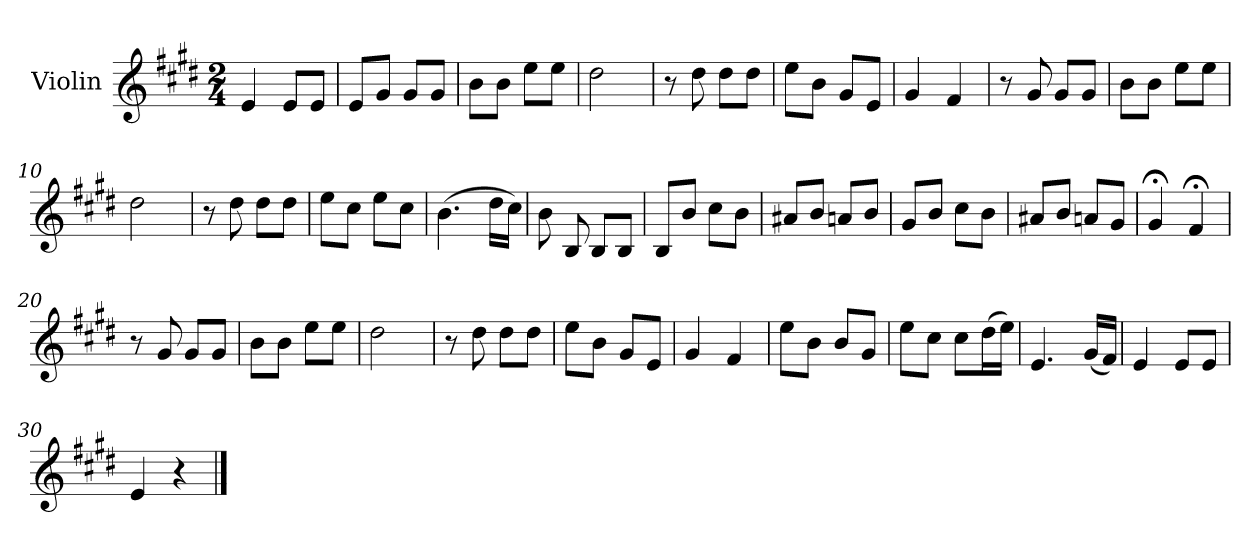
**kern
*part1
*staff1
*I"Violin
*I'Vln.
*clefG2
*k[f#c#g#d#]
*M2/4
=1
4e/
8e/L
8e/J
=2
8e/L
8g#/J
8g#/L
8g#/J
=3
8b\L
8b\J
8ee\L
8ee\J
=4
2dd#\
=5
8r
8dd#\
8dd#\L
8dd#\J
=6
8ee\L
8b\J
8g#/L
8e/J
=7
4g#/
4f#/
=8
8r
8g#/
8g#/L
8g#/J
!!LO:LB:g=z
=9
8b\L
8b\J
8ee\L
8ee\J
=10
2dd#\
=11
8r
8dd#\
8dd#\L
8dd#\J
=12
8ee\L
8cc#\J
8ee\L
8cc#\J
=13
(>4.b\
16dd#\LL
16cc#\JJ)
=14
8b\
8B/
8B/L
8B/J
=15
8B/L
8b/J
8cc#\L
8b\J
=16
8a#X/L
8b/J
8an/L
8b/J
!!LO:LB:g=z
=17
8g#/L
8b/J
8cc#\L
8b\J
=18
8a#X/L
8b/J
8an/L
8g#/J
=19
4g#;</
4f#;</
=20
8r
8g#/
8g#/L
8g#/J
=21
8b\L
8b\J
8ee\L
8ee\J
=22
2dd#\
=23
8r
8dd#\
8dd#\L
8dd#\J
=24
8ee\L
8b\J
8g#/L
8e/J
=25
4g#/
4f#/
!!LO:LB:g=z
=26
8ee\L
8b\J
8b/L
8g#/J
=27
8ee\L
8cc#\J
8cc#\L
(>16dd#\L
16ee\JJ)
=28
4.e/
(<16g#/LL
16f#/JJ)
=29
4e/
8e/L
8e/J
=30
4e/
4r
==
*-
